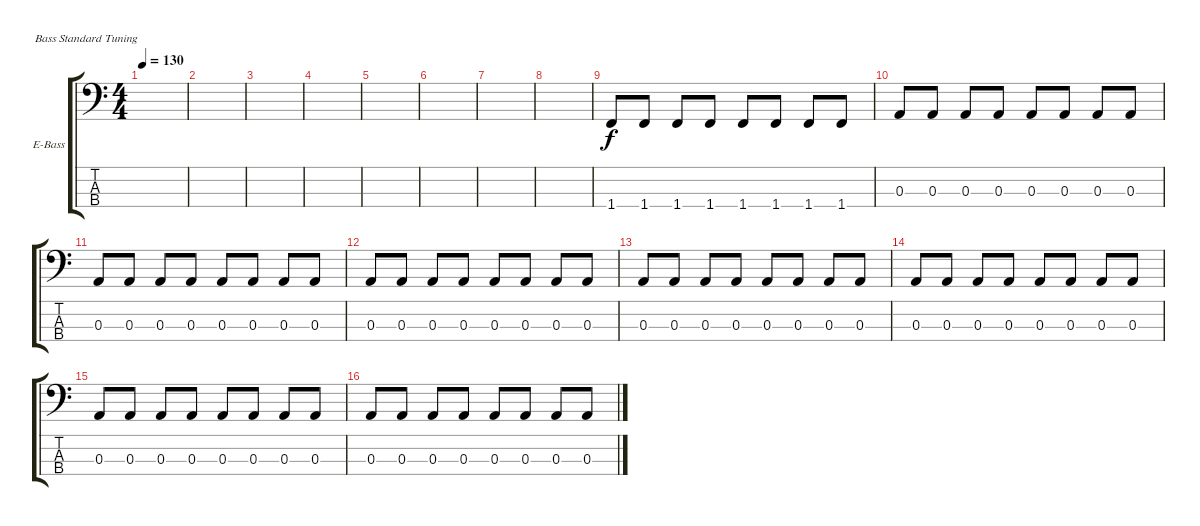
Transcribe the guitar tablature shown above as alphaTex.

\defaultSystemsLayout 4
\bracketExtendMode groupsimilarinstruments
\firstSystemTrackNameOrientation horizontal
\otherSystemsTrackNameOrientation horizontal
\track ("А. Андреев" "E-Bass") {instrument electricbassfinger}
\staff {score tabs}
\tuning (G2 D2 A1 E1)
\ts (4 4)
\tempo 130
\clef f4
\ks c
|
|
|
|
|
|
|
|
1.4.8 1.4.8 1.4.8 1.4.8 1.4.8 1.4.8 1.4.8 1.4.8 |
0.3.8 0.3.8 0.3.8 0.3.8 0.3.8 0.3.8 0.3.8 0.3.8 |
0.3.8 0.3.8 0.3.8 0.3.8 0.3.8 0.3.8 0.3.8 0.3.8 |
0.3.8 0.3.8 0.3.8 0.3.8 0.3.8 0.3.8 0.3.8 0.3.8 |
0.3.8 0.3.8 0.3.8 0.3.8 0.3.8 0.3.8 0.3.8 0.3.8 |
0.3.8 0.3.8 0.3.8 0.3.8 0.3.8 0.3.8 0.3.8 0.3.8 |
0.3.8 0.3.8 0.3.8 0.3.8 0.3.8 0.3.8 0.3.8 0.3.8 |
0.3.8 0.3.8 0.3.8 0.3.8 0.3.8 0.3.8 0.3.8 0.3.8
